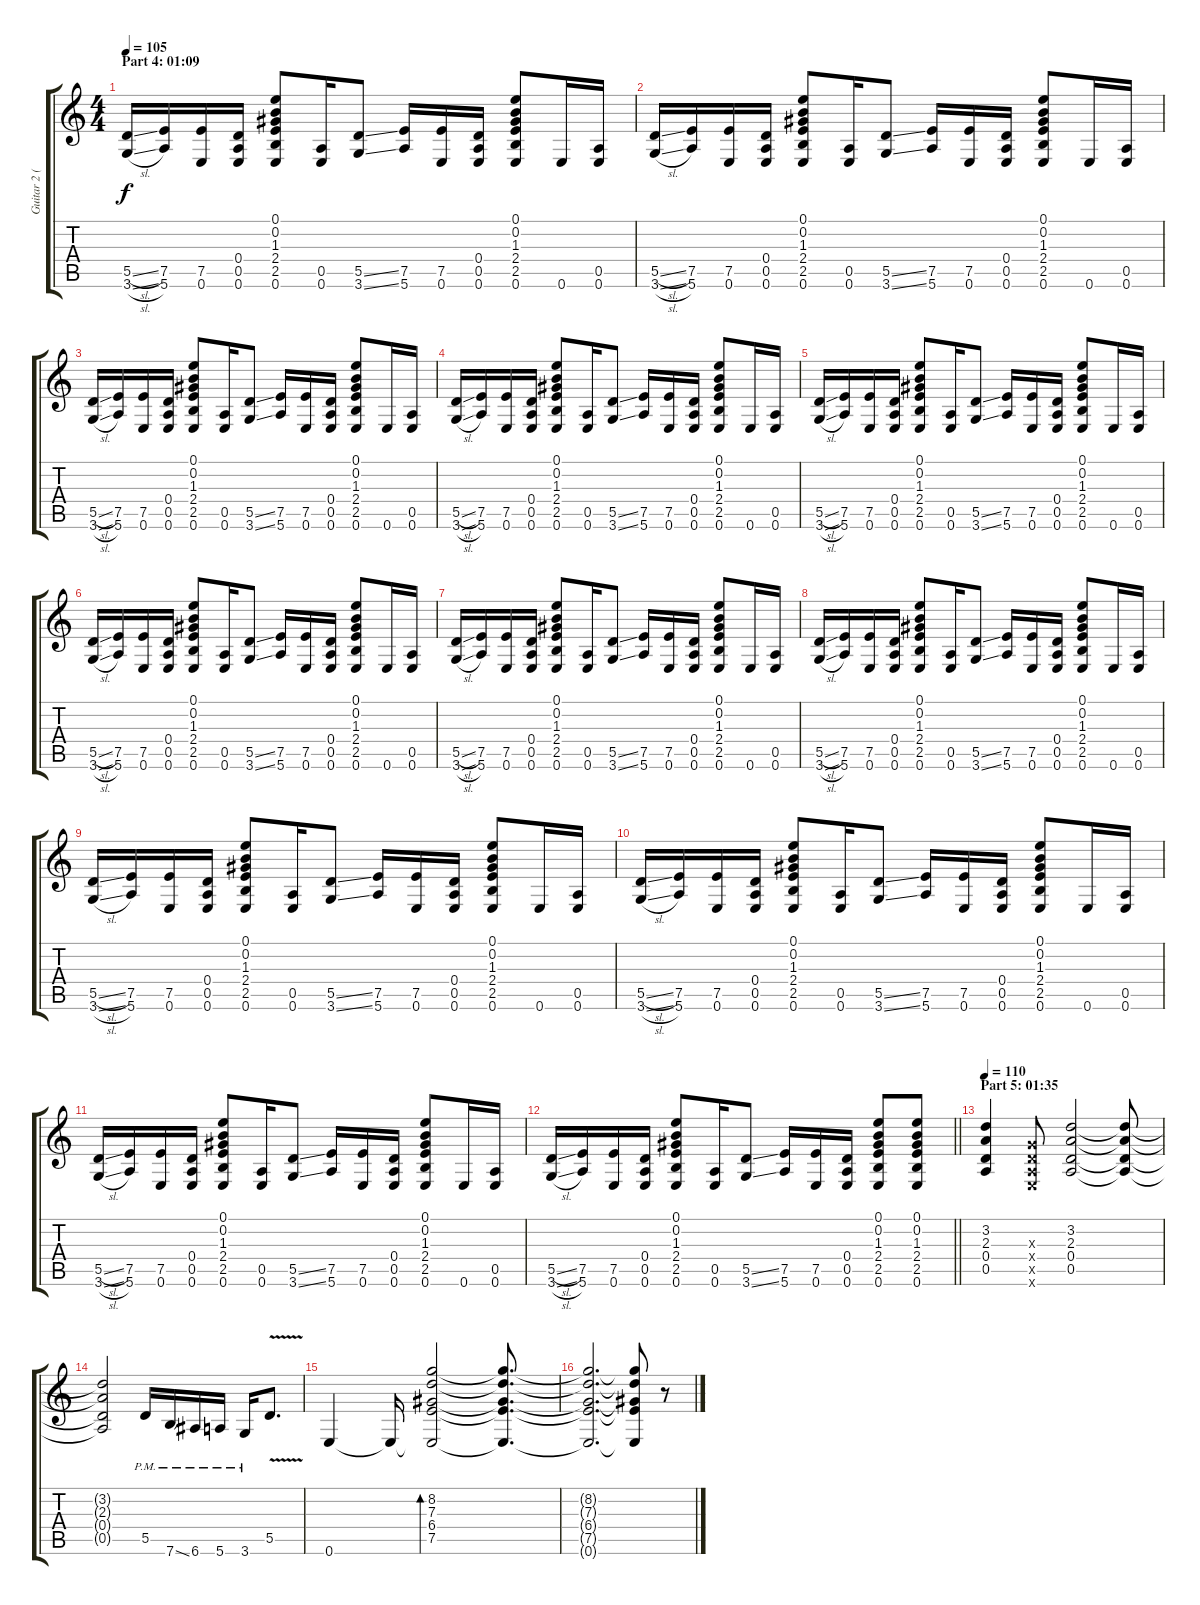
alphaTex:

\track ("Guitar 2 (Overdrive)" "Guitar 2 (") {instrument overdrivenguitar}
\staff {score tabs}
\tuning (E4 B3 G3 D3 A2 E2) {hide}
\ts (4 4)
\section ("" "Part 4: 01:09")
\tempo 105
\clef g2
\ks c
(5.5{sl} 3.6{sl}).16{dy f} (7.5 5.6).16 (7.5 0.6).16 (0.4 0.5 0.6).16 (0.1 0.2 1.3 2.4 2.5 0.6).8 (0.5 0.6).16 (5.5{ss} 3.6{ss}).8 (7.5 5.6).16 (7.5 0.6).16 (0.4 0.5 0.6).16 (0.1 0.2 1.3 2.4 2.5 0.6).8 0.6.16 (0.5 0.6).16 |
(5.5{sl} 3.6{sl}).16 (7.5 5.6).16 (7.5 0.6).16 (0.4 0.5 0.6).16 (0.1 0.2 1.3 2.4 2.5 0.6).8 (0.5 0.6).16 (5.5{ss} 3.6{ss}).8 (7.5 5.6).16 (7.5 0.6).16 (0.4 0.5 0.6).16 (0.1 0.2 1.3 2.4 2.5 0.6).8 0.6.16 (0.5 0.6).16 |
(5.5{sl} 3.6{sl}).16 (7.5 5.6).16 (7.5 0.6).16 (0.4 0.5 0.6).16 (0.1 0.2 1.3 2.4 2.5 0.6).8 (0.5 0.6).16 (5.5{ss} 3.6{ss}).8 (7.5 5.6).16 (7.5 0.6).16 (0.4 0.5 0.6).16 (0.1 0.2 1.3 2.4 2.5 0.6).8 0.6.16 (0.5 0.6).16 |
(5.5{sl} 3.6{sl}).16 (7.5 5.6).16 (7.5 0.6).16 (0.4 0.5 0.6).16 (0.1 0.2 1.3 2.4 2.5 0.6).8 (0.5 0.6).16 (5.5{ss} 3.6{ss}).8 (7.5 5.6).16 (7.5 0.6).16 (0.4 0.5 0.6).16 (0.1 0.2 1.3 2.4 2.5 0.6).8 0.6.16 (0.5 0.6).16 |
(5.5{sl} 3.6{sl}).16 (7.5 5.6).16 (7.5 0.6).16 (0.4 0.5 0.6).16 (0.1 0.2 1.3 2.4 2.5 0.6).8 (0.5 0.6).16 (5.5{ss} 3.6{ss}).8 (7.5 5.6).16 (7.5 0.6).16 (0.4 0.5 0.6).16 (0.1 0.2 1.3 2.4 2.5 0.6).8 0.6.16 (0.5 0.6).16 |
(5.5{sl} 3.6{sl}).16 (7.5 5.6).16 (7.5 0.6).16 (0.4 0.5 0.6).16 (0.1 0.2 1.3 2.4 2.5 0.6).8 (0.5 0.6).16 (5.5{ss} 3.6{ss}).8 (7.5 5.6).16 (7.5 0.6).16 (0.4 0.5 0.6).16 (0.1 0.2 1.3 2.4 2.5 0.6).8 0.6.16 (0.5 0.6).16 |
(5.5{sl} 3.6{sl}).16 (7.5 5.6).16 (7.5 0.6).16 (0.4 0.5 0.6).16 (0.1 0.2 1.3 2.4 2.5 0.6).8 (0.5 0.6).16 (5.5{ss} 3.6{ss}).8 (7.5 5.6).16 (7.5 0.6).16 (0.4 0.5 0.6).16 (0.1 0.2 1.3 2.4 2.5 0.6).8 0.6.16 (0.5 0.6).16 |
(5.5{sl} 3.6{sl}).16 (7.5 5.6).16 (7.5 0.6).16 (0.4 0.5 0.6).16 (0.1 0.2 1.3 2.4 2.5 0.6).8 (0.5 0.6).16 (5.5{ss} 3.6{ss}).8 (7.5 5.6).16 (7.5 0.6).16 (0.4 0.5 0.6).16 (0.1 0.2 1.3 2.4 2.5 0.6).8 0.6.16 (0.5 0.6).16 |
(5.5{sl} 3.6{sl}).16 (7.5 5.6).16 (7.5 0.6).16 (0.4 0.5 0.6).16 (0.1 0.2 1.3 2.4 2.5 0.6).8 (0.5 0.6).16 (5.5{ss} 3.6{ss}).8 (7.5 5.6).16 (7.5 0.6).16 (0.4 0.5 0.6).16 (0.1 0.2 1.3 2.4 2.5 0.6).8 0.6.16 (0.5 0.6).16 |
(5.5{sl} 3.6{sl}).16 (7.5 5.6).16 (7.5 0.6).16 (0.4 0.5 0.6).16 (0.1 0.2 1.3 2.4 2.5 0.6).8 (0.5 0.6).16 (5.5{ss} 3.6{ss}).8 (7.5 5.6).16 (7.5 0.6).16 (0.4 0.5 0.6).16 (0.1 0.2 1.3 2.4 2.5 0.6).8 0.6.16 (0.5 0.6).16 |
(5.5{sl} 3.6{sl}).16 (7.5 5.6).16 (7.5 0.6).16 (0.4 0.5 0.6).16 (0.1 0.2 1.3 2.4 2.5 0.6).8 (0.5 0.6).16 (5.5{ss} 3.6{ss}).8 (7.5 5.6).16 (7.5 0.6).16 (0.4 0.5 0.6).16 (0.1 0.2 1.3 2.4 2.5 0.6).8 0.6.16 (0.5 0.6).16 |
\barLineRight lightlight
(5.5{sl} 3.6{sl}).16 (7.5 5.6).16 (7.5 0.6).16 (0.4 0.5 0.6).16 (0.1 0.2 1.3 2.4 2.5 0.6).8 (0.5 0.6).16 (5.5{ss} 3.6{ss}).8 (7.5 5.6).16 (7.5 0.6).16 (0.4 0.5 0.6).16 (0.1 0.2 1.3 2.4 2.5 0.6).8 (0.1 0.2 1.3 2.4 2.5 0.6).8 |
\section ("" "Part 5: 01:35")
\tempo 110
(3.2 2.3 0.4 0.5).4 (0.3{x} 0.4{x} 0.5{x} 0.6{x}).8 (3.2 2.3 0.4 0.5).2 (3.2{t} 2.3{t} 0.4{t} 0.5{t}).8 |
(3.2{t} 2.3{t} 0.4{t} 0.5{t}).2 5.5{pm}.16 7.6{ss pm}.16 6.6{pm}.16 5.6{pm}.16 3.6{pm}.16 5.5{v}.8{d} |
0.6.4 0.6{t}.16 (8.2 7.3 6.4 7.5 0.6{t}).2{bd 480} (8.2{t} 7.3{t} 6.4{t} 7.5{t} 0.6{t}).8{d} |
(8.2{t} 7.3{t} 6.4{t} 7.5{t} 0.6{t}).2{d} (8.2{t} 7.3{t} 6.4{t} 7.5{t} 0.6{t}).8 r.8
